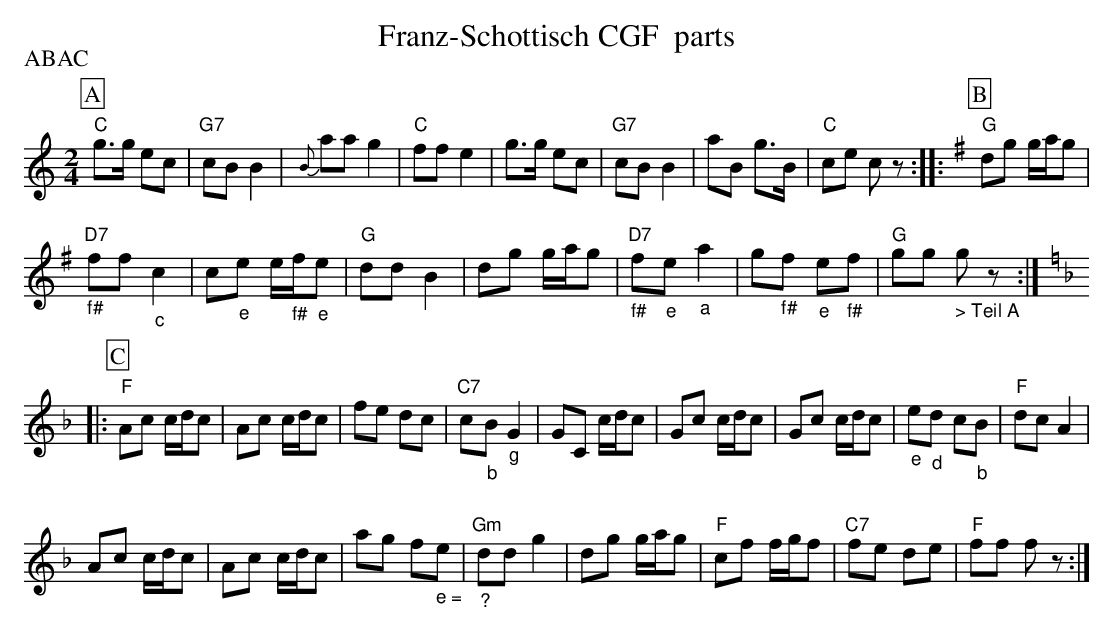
X:1
T: Franz-Schottisch CGF  parts
M:2/4
L:1/8
P:ABAC
K:C %%MIDI gchordon
[P:A] "C"g>g ec | "G7"cBB2 | {B}aa g2 | "C"ffe2 | g>g ec | "G7"cBB2 | aB g>B | "C"ce cz :: [K:G][P:B] "G"dg g/a/g |
"D7""_f#"ff"_c"c2 | c"_e"e e/"_f#"f/"_e"e | "G"ddB2 | dg g/a/g | "D7""_f#"f"_e"e "_a"a2 | g"_f#"f "_e"e"_f#"f | "G"gg "_ > Teil A"gz :: [K:F]
[P:C]"F"Ac c/d/c | Ac c/d/c | fe dc | "C7"c"_b"B "_g"G2 | GC c/d/c | Gc c/d/c | Gc c/d/c | "_e"e"_d"d c"_b""_"B | "F"dcA2 |
Ac c/d/c | Ac c/d/c | ag f"_ e ="e | "Gm""_?"ddg2 | dg g/a/g | "F"cf f/g/f | "C7"fe de | "F"ff fz :|
